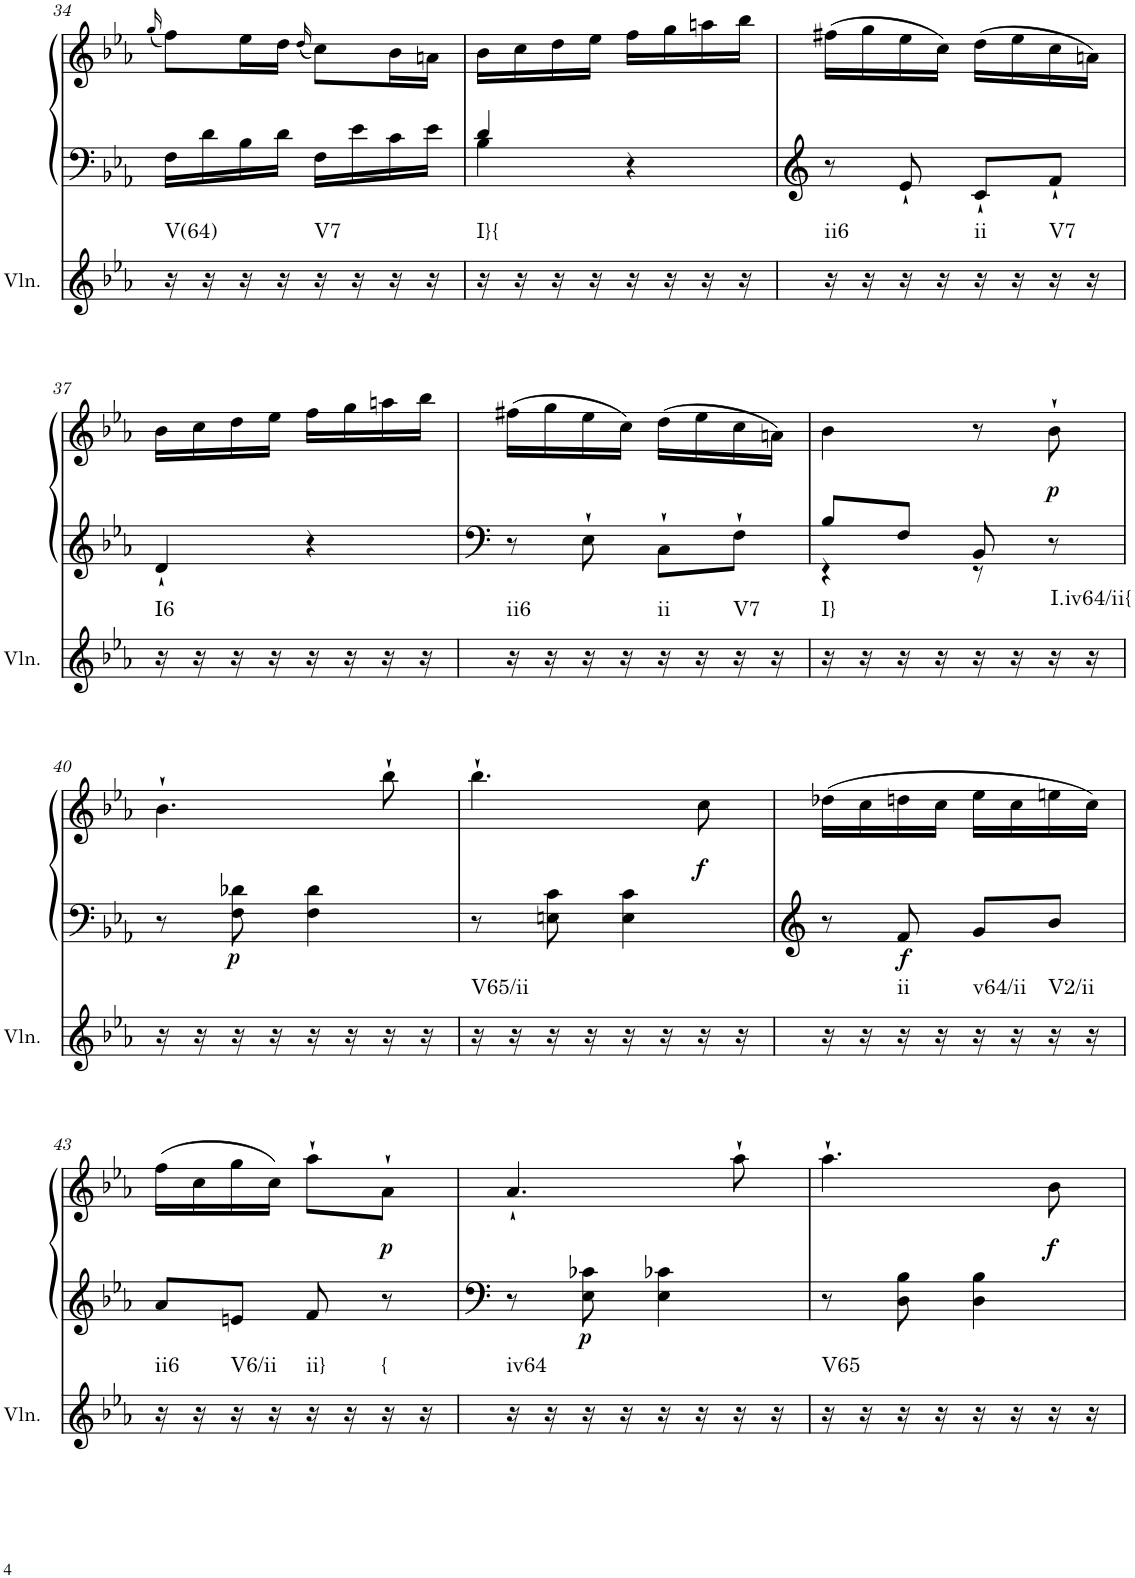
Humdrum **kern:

**kern	**harte	**kern	**kern	**dynam
*part2	*part2	*part1	*part1	*part1
*staff3	*	*staff2	*staff1	*staff1/2
*I"Violin	*	*I"Klavier linke Hand	*	*
*I'Vln.	*	*	*	*
!!LO:PB:g=z
*clefG2	*	*clefG2	*clefG2	*
*k[b-e-a-]	*	*k[b-e-a-]	*k[b-e-a-]	*
*M2/4	*	*M2/4	*M2/4	*
=34	=34	=34	=34	=34
.	.	.	(16qgg/	.
!	!LO:H:kt=V(64)	!	!	!
16r	N	16F\LL	8ff\L)	.
16r	.	16d\	.	.
16r	.	16B-\	16ee-\L	.
16r	.	16d\JJ	16dd\JJ	.
.	.	.	(16qdd/	.
!	!LO:H:kt=V7	!	!	!
16r	N	16F\LL	8cc\L)	.
16r	.	16e-\	.	.
16r	.	16c\	16b-\L	.
16r	.	16e-\JJ	16an\JJ	.
=35	=35	=35	=35	=35
*	*	*^	*	*
!	!LO:H:kt=I}{	!	!	!	!
16r	N	4d/	4B-\	16b-\LL	.
16r	.	.	.	16cc\	.
16r	.	.	.	16dd\	.
16r	.	.	.	16ee-\JJ	.
16r	.	4r	4ryy	16ff\LL	.
16r	.	.	.	16gg\	.
16r	.	.	.	16aan\	.
16r	.	.	.	16bb-\JJ	.
*	*	*v	*v	*	*
=36	=36	=36	=36	=36
!	!LO:H:kt=ii6	!	!	!
16r	N	8r	(16ff#X\LL	.
16r	.	.	16gg\	.
16r	.	8e-`/	16ee-\	.
16r	.	.	16cc\JJ)	.
!	!LO:H:kt=ii	!	!	!
16r	N	8c`/L	(16dd\LL	.
16r	.	.	16ee-\	.
!	!LO:H:kt=V7	!	!	!
16r	N	8f`/J	16cc\	.
16r	.	.	16an\JJ)	.
!!LO:LB:g=z
=37	=37	=37	=37	=37
!	!LO:H:kt=I6	!	!	!
16r	N	4d`/	16b-\LL	.
16r	.	.	16cc\	.
16r	.	.	16dd\	.
16r	.	.	16ee-\JJ	.
16r	.	4r	16ff\LL	.
16r	.	.	16gg\	.
16r	.	.	16aan\	.
16r	.	.	16bb-\JJ	.
=38	=38	=38	=38	=38
!	!LO:H:kt=ii6	!	!	!
16r	N	8r	(16ff#X\LL	.
16r	.	.	16gg\	.
16r	.	8E-`\	16ee-\	.
16r	.	.	16cc\JJ)	.
!	!LO:H:kt=ii	!	!	!
16r	N	8C`\L	(16dd\LL	.
16r	.	.	16ee-\	.
!	!LO:H:kt=V7	!	!	!
16r	N	8F`\J	16cc\	.
16r	.	.	16an\JJ)	.
=39	=39	=39	=39	=39
*	*	*^	*	*
!	!LO:H:kt=I}	!	!	!	!
16r	N	8B-/L	4r	4b-\	.
16r	.	.	.	.	.
16r	.	8F/J	.	.	.
16r	.	.	.	.	.
16r	.	8BB-/	8r	8r	.
16r	.	.	.	.	.
!	!LO:H:kt=I.iv64/ii{	!	!	!	!LO:DY:b
16r	N	8r	8ryy	8b-`\	p
16r	.	.	.	.	.
!!LO:LB:g=z
=40	=40	=40	=40	=40	=40
16r	.	8r	8ryy	4.b-`\	.
16r	.	.	.	.	.
!	!	!	!	!	!LO:DY:b=2
16r	.	8F\ 8d-X\	4.ryy	.	p
16r	.	.	.	.	.
16r	.	4F\ 4d-\	.	.	.
16r	.	.	.	.	.
16r	.	.	.	8bb-`\	.
16r	.	.	.	.	.
*	*	*v	*v	*	*
=41	=41	=41	=41	=41
!	!LO:H:kt=V65/ii	!	!	!
16r	N	8r	4.bb-`\	.
16r	.	.	.	.
16r	.	8En\ 8c\	.	.
16r	.	.	.	.
16r	.	4E\ 4c\	.	.
16r	.	.	.	.
!	!	!	!	!LO:DY:b
16r	.	.	8cc\	f
16r	.	.	.	.
=42	=42	=42	=42	=42
16r	.	8r	(16dd-X\LL	.
16r	.	.	16cc\	.
!	!LO:H:kt=ii	!	!	!LO:DY:b=2
16r	N	8f/	16ddn\	f
16r	.	.	16cc\JJ	.
!	!LO:H:kt=v64/ii	!	!	!
16r	N	8g/L	16ee-\LL	.
16r	.	.	16cc\	.
!	!LO:H:kt=V2/ii	!	!	!
16r	N	8b-/J	16een\	.
16r	.	.	16cc\JJ)	.
!!LO:LB:g=z
=43	=43	=43	=43	=43
!	!LO:H:kt=ii6	!	!	!
16r	N	8a-/L	(16ff\LL	.
16r	.	.	16cc\	.
!	!LO:H:kt=V6/ii	!	!	!
16r	N	8en/J	16gg\	.
16r	.	.	16cc\JJ)	.
!	!LO:H:kt=ii}	!	!	!
16r	N	8f/	8aa-`\L	.
16r	.	.	.	.
!	!LO:H:kt={	!	!	!LO:DY:b
16r	N	8r	8a-`\J	p
16r	.	.	.	.
=44	=44	=44	=44	=44
!	!LO:H:kt=iv64	!	!	!
16r	N	8r	4.a-`/	.
16r	.	.	.	.
!	!	!	!	!LO:DY:b=2
16r	.	8E-\ 8c-X\	.	p
16r	.	.	.	.
16r	.	4E-\ 4c-X\	.	.
16r	.	.	.	.
16r	.	.	8aa-`\	.
16r	.	.	.	.
=45	=45	=45	=45	=45
!	!LO:H:kt=V65	!	!	!
16r	N	8r	4.aa-`\	.
16r	.	.	.	.
16r	.	8D\ 8B-\	.	.
16r	.	.	.	.
16r	.	4D\ 4B-\	.	.
16r	.	.	.	.
!	!	!	!	!LO:DY:b
16r	.	.	8b-\	f
16r	.	.	.	.
=	=	=	=	=
*-	*-	*-	*-	*-
